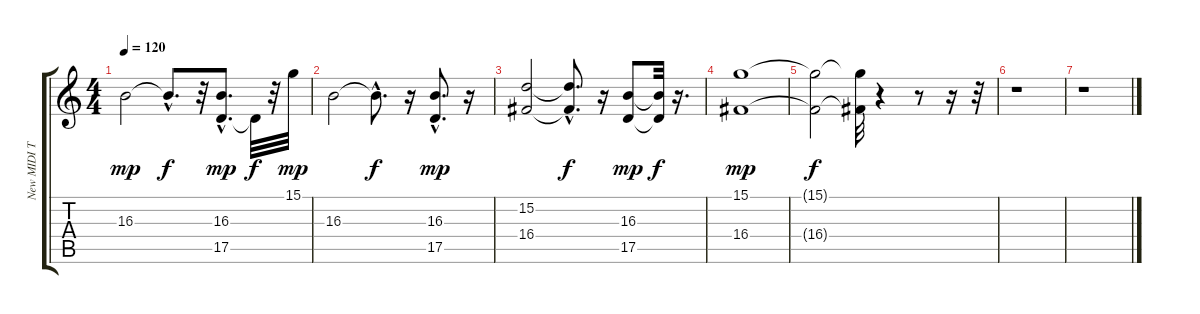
\track ("New MIDI Track" "New MIDI T") {instrument harpsichord}
\staff {score tabs}
\tuning (E4 B3 G3 D3 A2 E2) {hide}
\ts (4 4)
\tempo 120
\clef g2
\ks c
16.3.2{dy mp} 16.3{hac t}.8{d dy f} r.32 (16.3{hac} 17.5{hac}).8{d dy mp} 17.5{t}.32{dy f} r.32 15.1.32{dy mp} |
16.3.2 16.3{hac t}.8{d dy f} r.16 (16.3{hac} 17.5{hac}).8{d dy mp} r.16 |
(15.2 16.4).2 (15.2{hac t} 16.4{hac t}).8{d dy f} r.16 (16.3 17.5).8{dy mp} (16.3{t} 17.5{t}).32{dy f} r.16{d} |
(15.1 16.4).1{dy mp} |
(15.1{t} 16.4{t}).2{dy f} (15.1{t} 16.4{t}).32 r.4 r.8 r.16 r.32 |
r.1 |
r.1
